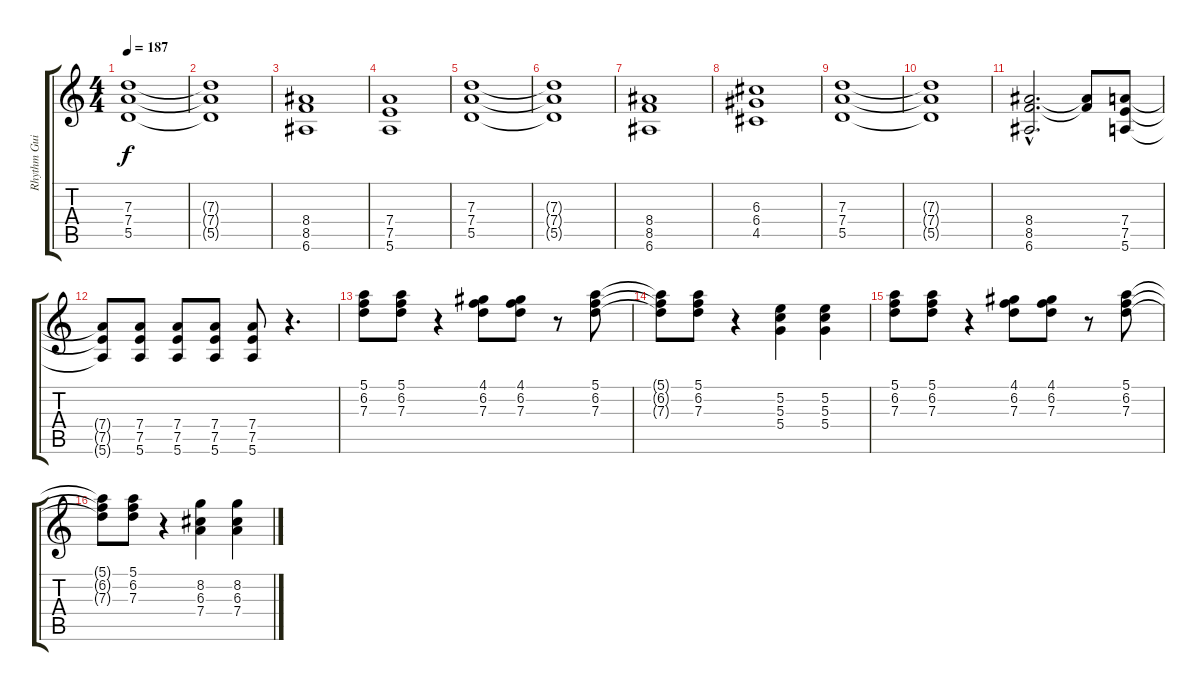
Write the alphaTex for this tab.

\track ("Rhythm Guitar" "Rhythm Gui") {instrument distortionguitar}
\staff {score tabs}
\tuning (E4 B3 G3 D3 A2 E2) {hide}
\ts (4 4)
\tempo 187
\clef g2
\ks c
(7.3 7.4 5.5).1{dy f} |
(7.3{t} 7.4{t} 5.5{t}).1 |
(8.4 8.5 6.6).1 |
(7.4 7.5 5.6).1 |
(7.3 7.4 5.5).1 |
(7.3{t} 7.4{t} 5.5{t}).1 |
(8.4 8.5 6.6).1 |
(6.3 6.4 4.5).1 |
(7.3 7.4 5.5).1 |
(7.3{t} 7.4{t} 5.5{t}).1 |
(8.4{hac} 8.5{hac} 6.6{hac}).2{d} (8.4{t} 8.5{t}).8 (7.4 7.5 5.6).8 |
(7.4{t} 7.5{t} 5.6{t}).8 (7.4 7.5 5.6).8 (7.4 7.5 5.6).8 (7.4 7.5 5.6).8 (7.4 7.5 5.6).8 r.4{d} |
(5.1 6.2 7.3).8 (5.1 6.2 7.3).8 r.4 (4.1 6.2 7.3).8 (4.1 6.2 7.3).8 r.8 (5.1 6.2 7.3).8 |
(5.1{t} 6.2{t} 7.3{t}).8 (5.1 6.2 7.3).8 r.4 (5.2 5.3 5.4).4 (5.2 5.3 5.4).4 |
(5.1 6.2 7.3).8 (5.1 6.2 7.3).8 r.4 (4.1 6.2 7.3).8 (4.1 6.2 7.3).8 r.8 (5.1 6.2 7.3).8 |
(5.1{t} 6.2{t} 7.3{t}).8 (5.1 6.2 7.3).8 r.4 (8.2 6.3 7.4).4 (8.2 6.3 7.4).4
